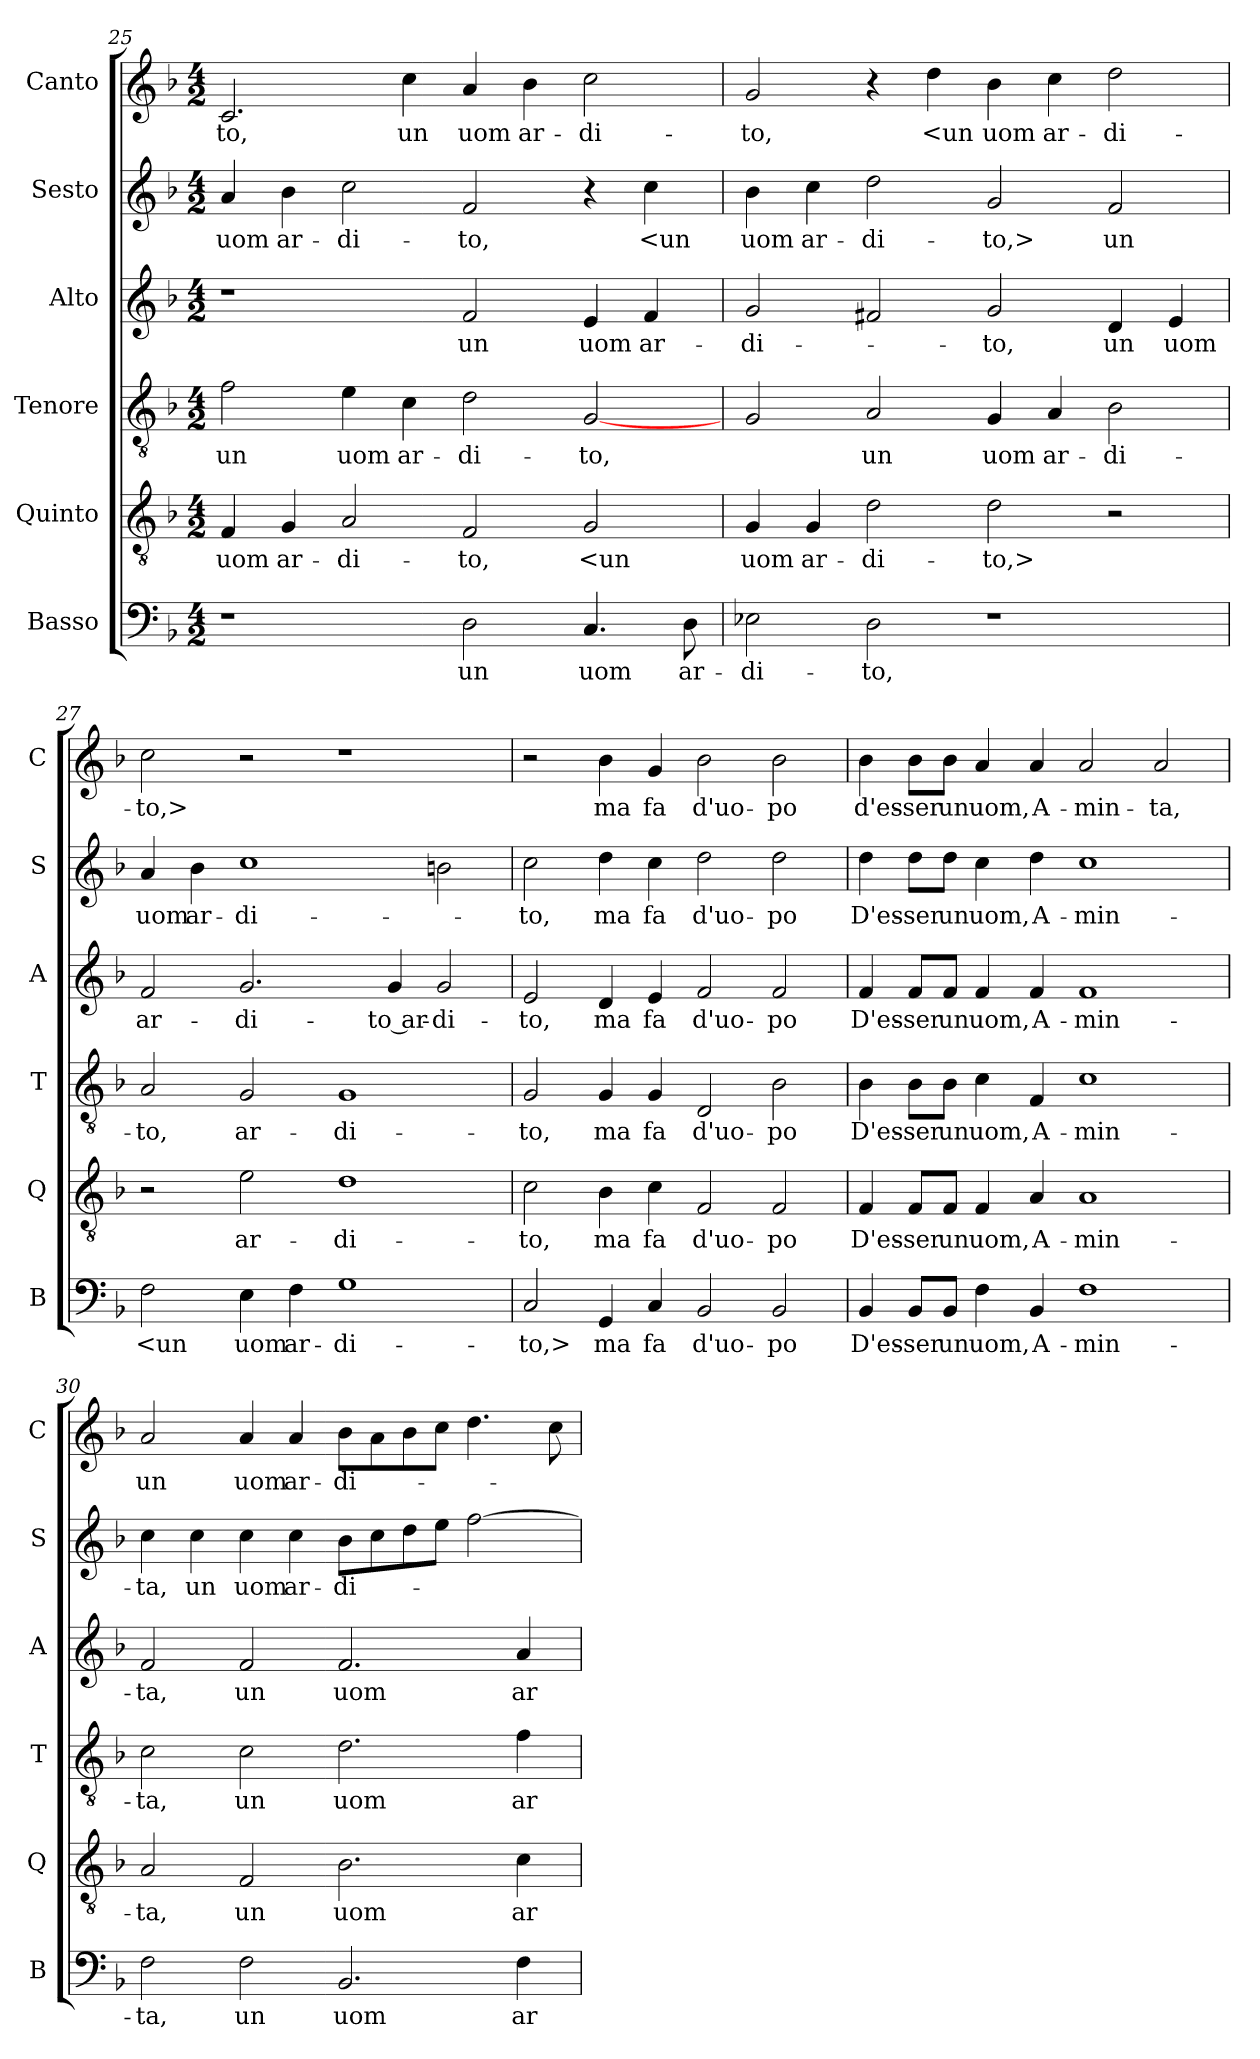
**kern	**text	**kern	**text	**kern	**text	**kern	**text	**kern	**text	**kern	**text
*part6	*part6	*part5	*part5	*part4	*part4	*part3	*part3	*part2	*part2	*part1	*part1
*staff6	*staff6	*staff5	*staff5	*staff4	*staff4	*staff3	*staff3	*staff2	*staff2	*staff1	*staff1
*I"Basso	*	*I"Quinto	*	*I"Tenore	*	*I"Alto	*	*I"Sesto	*	*I"Canto	*
*I'B	*	*I'Q	*	*I'T	*	*I'A	*	*I'S	*	*I'C	*
*clefF4	*	*clefGv2	*	*clefGv2	*	*clefG2	*	*clefG2	*	*clefG2	*
*k[b-]	*	*k[b-]	*	*k[b-]	*	*k[b-]	*	*k[b-]	*	*k[b-]	*
*M4/2	*	*M4/2	*	*M4/2	*	*M4/2	*	*M4/2	*	*M4/2	*
=25	=25	=25	=25	=25	=25	=25	=25	=25	=25	=25	=25
1r	.	4F	uom	2f	un	1r	.	4a	uom	2.c	-to,
.	.	4G	ar-	.	.	.	.	4b-	ar-	.	.
.	.	2A	-di-	4e	uom	.	.	2cc	-di-	.	.
.	.	.	.	4c	ar-	.	.	.	.	4cc	un
2D	un	2F	-to,	2d	-di-	2f	un	2f	-to,	4a	uom
.	.	.	.	.	.	.	.	.	.	4b-	ar-
4.C	uom	2G	<un	[2G	-to,	4e	uom	4r	.	2cc	-di-
.	.	.	.	.	.	4f	ar-	4cc	<un	.	.
8D	ar-	.	.	.	.	.	.	.	.	.	.
=26	=26	=26	=26	=26	=26	=26	=26	=26	=26	=26	=26
2E-X	-di-	4G	uom	2G	.	2g	-di-	4b-	uom	2g	-to,
.	.	4G	ar-	.	.	.	.	4cc	ar-	.	.
2D	-to,	2d	-di-	2A	un	2f#X	.	2dd	-di-	4r	.
.	.	.	.	.	.	.	.	.	.	4dd	<un
1r	.	2d	-to,>	4G	uom	2g	-to,	2g	-to,>	4b-	uom
.	.	.	.	4A	ar-	.	.	.	.	4cc	ar-
.	.	2r	.	2B-	-di-	4d	un	2f	un	2dd	-di-
.	.	.	.	.	.	4e	uom	.	.	.	.
=27	=27	=27	=27	=27	=27	=27	=27	=27	=27	=27	=27
2F	<un	2r	.	2A	-to,	2f	ar-	4a	uom	2cc	-to,>
.	.	.	.	.	.	.	.	4b-	ar-	.	.
4E	uom	2e	ar-	2G	ar-	2.g	-di-	1cc	-di-	2r	.
4F	ar-	.	.	.	.	.	.	.	.	.	.
1G	-di-	1d	-di-	1G	-di-	.	.	.	.	1r	.
.	.	.	.	.	.	4g	-to ar-	.	.	.	.
.	.	.	.	.	.	2g	-di-	2bn	.	.	.
=28	=28	=28	=28	=28	=28	=28	=28	=28	=28	=28	=28
2C	-to,>	2c	-to,	2G	-to,	2e	-to,	2cc	-to,	2r	.
4GG	ma	4B-	ma	4G	ma	4d	ma	4dd	ma	4b-	ma
4C	fa	4c	fa	4G	fa	4e	fa	4cc	fa	4g	fa
2BB-	d'uo-	2F	d'uo-	2D	d'uo-	2f	d'uo-	2dd	d'uo-	2b-	d'uo-
2BB-	-po	2F	-po	2B-	-po	2f	-po	2dd	-po	2b-	-po
=29	=29	=29	=29	=29	=29	=29	=29	=29	=29	=29	=29
4BB-	D'es-	4F	D'es-	4B-	D'es-	4f	D'es-	4dd	D'es-	4b-	d'es-
8BB-L	-ser	8FL	-ser	8B-L	-ser	8fL	-ser	8ddL	-ser	8b-L	-ser
8BB-J	un	8FJ	un	8B-J	un	8fJ	un	8ddJ	un	8b-J	un
4F	uom,	4F	uom,	4c	uom,	4f	uom,	4cc	uom,	4a	uom,
4BB-	A-	4A	A-	4F	A-	4f	A-	4dd	A-	4a	A-
1F	-min-	1A	-min-	1c	-min-	1f	-min-	1cc	-min-	2a	-min-
.	.	.	.	.	.	.	.	.	.	2a	-ta,
=30	=30	=30	=30	=30	=30	=30	=30	=30	=30	=30	=30
2F	-ta,	2A	-ta,	2c	-ta,	2f	-ta,	4cc	-ta,	2a	un
.	.	.	.	.	.	.	.	4cc	un	.	.
2F	un	2F	un	2c	un	2f	un	4cc	uom	4a	uom
.	.	.	.	.	.	.	.	4cc	ar-	4a	ar-
2.BB-	uom	2.B-	uom	2.d	uom	2.f	uom	8b-L	-di-	8b-L	-di-
.	.	.	.	.	.	.	.	8cc	.	8a	.
.	.	.	.	.	.	.	.	8dd	.	8b-	.
.	.	.	.	.	.	.	.	8eeJ	.	8ccJ	.
.	.	.	.	.	.	.	.	[2ff	.	4.dd	.
4F	ar-	4c	ar-	4f	ar-	4a	ar-	.	.	.	.
.	.	.	.	.	.	.	.	.	.	8cc	.
=	=	=	=	=	=	=	=	=	=	=	=
*-	*-	*-	*-	*-	*-	*-	*-	*-	*-	*-	*-
